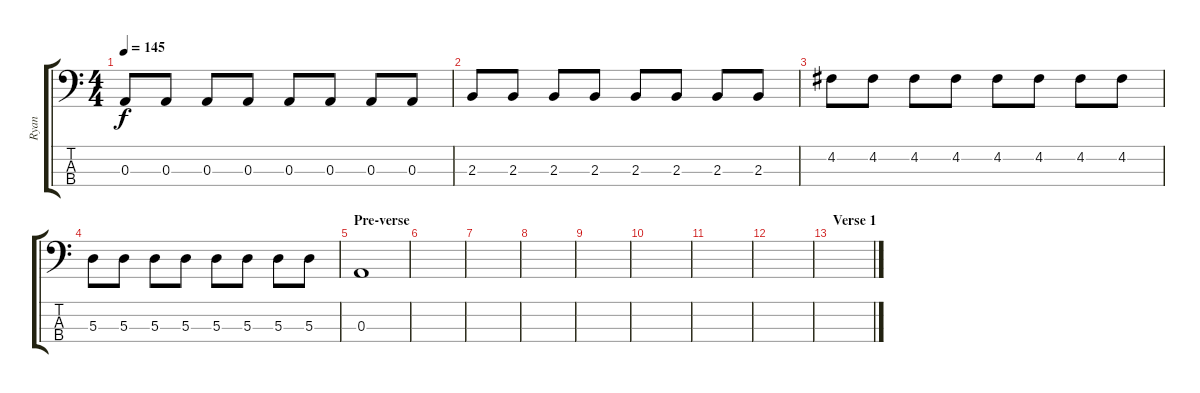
\track ("Ryan" "Ryan") {instrument electricbasspick}
\staff {score tabs}
\tuning (G2 D2 A1 E1) {hide}
\ts (4 4)
\tempo 145
\clef f4
\ks c
0.3.8{dy f} 0.3.8 0.3.8 0.3.8 0.3.8 0.3.8 0.3.8 0.3.8 |
2.3.8 2.3.8 2.3.8 2.3.8 2.3.8 2.3.8 2.3.8 2.3.8 |
4.2.8 4.2.8 4.2.8 4.2.8 4.2.8 4.2.8 4.2.8 4.2.8 |
5.3.8 5.3.8 5.3.8 5.3.8 5.3.8 5.3.8 5.3.8 5.3.8 |
\section ("" "Pre-verse")
0.3.1 |
|
|
|
|
|
|
|
\section ("" "Verse 1")
